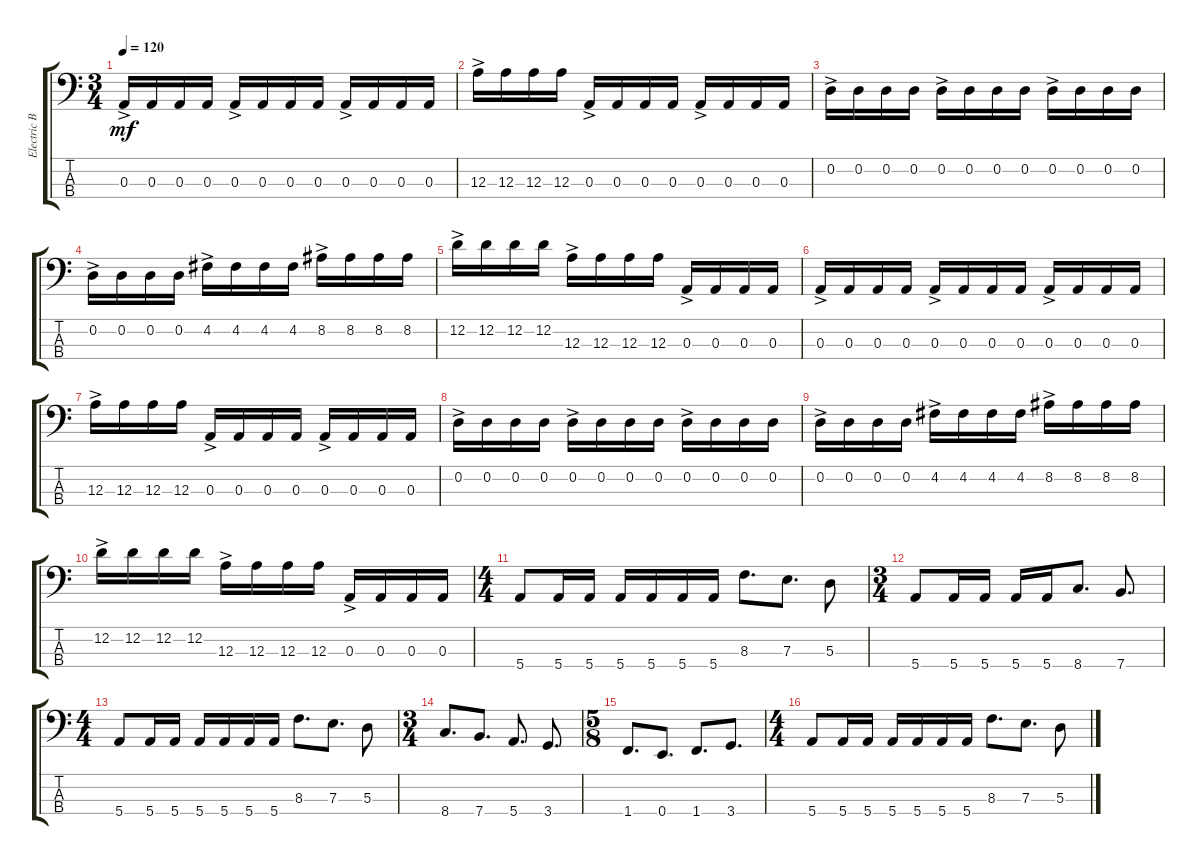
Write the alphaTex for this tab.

\track ("Electric Bass" "Electric B") {instrument electricbassfinger}
\staff {score tabs}
\tuning (G2 D2 A1 E1) {hide}
\ts (3 4)
\tempo 120
\clef f4
\ks c
0.3{ac}.16{dy mf instrument electricbassfinger} 0.3.16 0.3.16 0.3.16 0.3{ac}.16 0.3.16 0.3.16 0.3.16 0.3{ac}.16 0.3.16 0.3.16 0.3.16 |
12.3{ac}.16 12.3.16 12.3.16 12.3.16 0.3{ac}.16 0.3.16 0.3.16 0.3.16 0.3{ac}.16 0.3.16 0.3.16 0.3.16 |
0.2{ac}.16 0.2.16 0.2.16 0.2.16 0.2{ac}.16 0.2.16 0.2.16 0.2.16 0.2{ac}.16 0.2.16 0.2.16 0.2.16 |
0.2{ac}.16 0.2.16 0.2.16 0.2.16 4.2{ac}.16 4.2.16 4.2.16 4.2.16 8.2{ac}.16 8.2.16 8.2.16 8.2.16 |
12.2{ac}.16 12.2.16 12.2.16 12.2.16 12.3{ac}.16 12.3.16 12.3.16 12.3.16 0.3{ac}.16 0.3.16 0.3.16 0.3.16 |
0.3{ac}.16 0.3.16 0.3.16 0.3.16 0.3{ac}.16 0.3.16 0.3.16 0.3.16 0.3{ac}.16 0.3.16 0.3.16 0.3.16 |
12.3{ac}.16 12.3.16 12.3.16 12.3.16 0.3{ac}.16 0.3.16 0.3.16 0.3.16 0.3{ac}.16 0.3.16 0.3.16 0.3.16 |
0.2{ac}.16 0.2.16 0.2.16 0.2.16 0.2{ac}.16 0.2.16 0.2.16 0.2.16 0.2{ac}.16 0.2.16 0.2.16 0.2.16 |
0.2{ac}.16 0.2.16 0.2.16 0.2.16 4.2{ac}.16 4.2.16 4.2.16 4.2.16 8.2{ac}.16 8.2.16 8.2.16 8.2.16 |
12.2{ac}.16 12.2.16 12.2.16 12.2.16 12.3{ac}.16 12.3.16 12.3.16 12.3.16 0.3{ac}.16 0.3.16 0.3.16 0.3.16 |
\ts (4 4)
5.4.8 5.4.16 5.4.16 5.4.16 5.4.16 5.4.16 5.4.16 8.3.8{d} 7.3.8{d} 5.3.8 |
\ts (3 4)
5.4.8 5.4.16 5.4.16 5.4.16 5.4.16 8.4.8{d} 7.4.8{d} |
\ts (4 4)
5.4.8 5.4.16 5.4.16 5.4.16 5.4.16 5.4.16 5.4.16 8.3.8{d} 7.3.8{d} 5.3.8 |
\ts (3 4)
8.4.8{d} 7.4.8{d} 5.4.8{d} 3.4.8{d} |
\ts (5 8)
1.4.8{d} 0.4.8{d} 1.4.8{d} 3.4.8{d} |
\ts (4 4)
5.4.8 5.4.16 5.4.16 5.4.16 5.4.16 5.4.16 5.4.16 8.3.8{d} 7.3.8{d} 5.3.8
